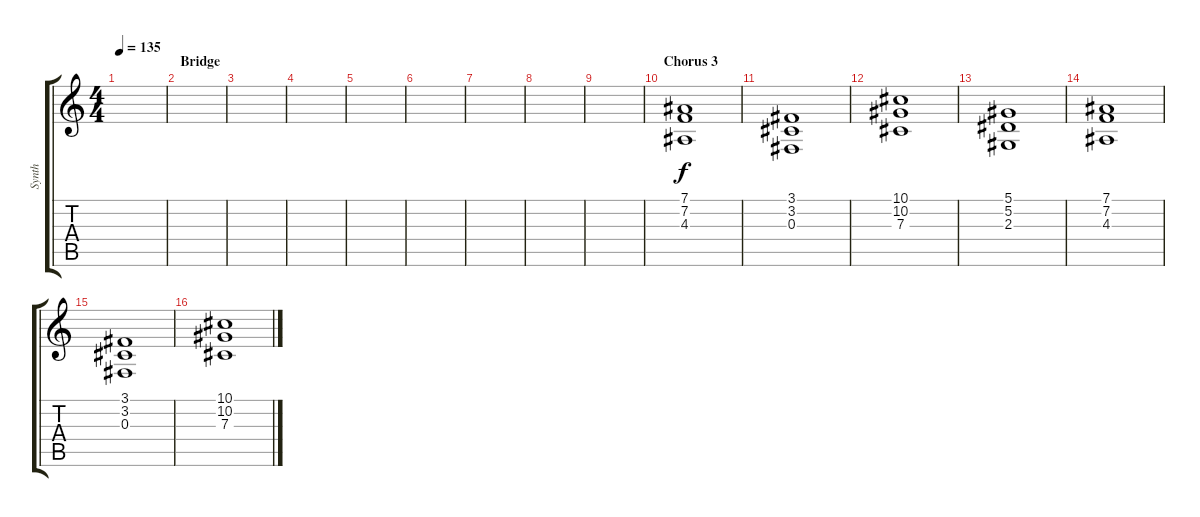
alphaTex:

\track ("Synth" "Synth") {instrument stringensemble1}
\staff {score tabs}
\tuning (Eb4 Bb3 Gb3 Db3 Ab2 Eb2) {hide}
\ts (4 4)
\tempo 135
\clef g2
\ks c
|
\section ("" "Bridge")
|
|
|
|
|
|
|
|
\section ("" "Chorus 3")
(7.1 7.2 4.3).1{volume 11 instrument choiraahs} |
(3.1 3.2 0.3).1 |
(10.1 10.2 7.3).1 |
(5.1 5.2 2.3).1 |
(7.1 7.2 4.3).1{volume 11 instrument choiraahs} |
(3.1 3.2 0.3).1 |
(10.1 10.2 7.3).1
